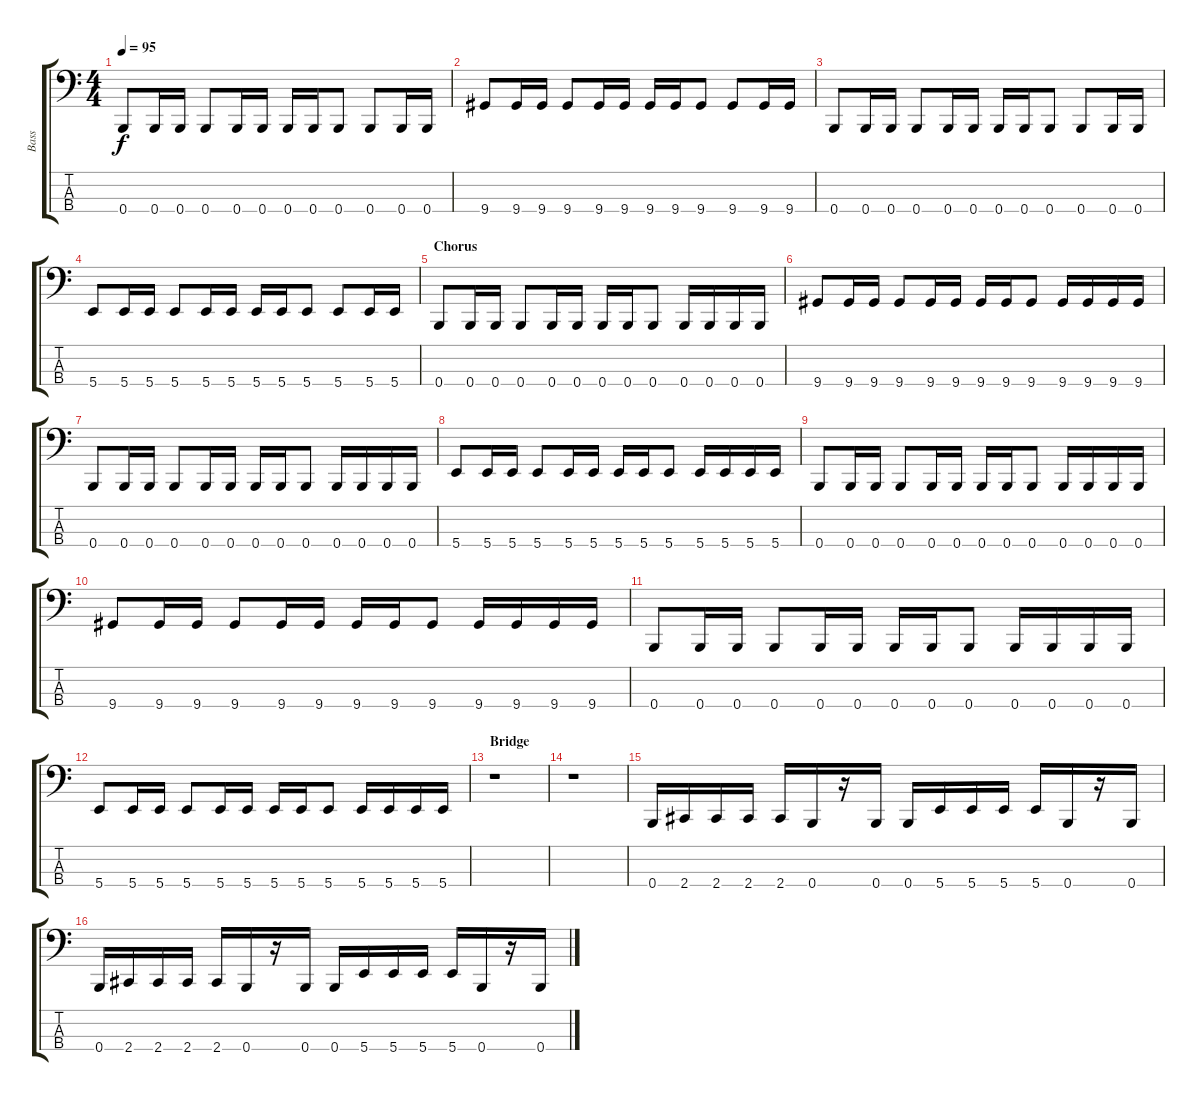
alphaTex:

\track ("Bass" "Bass") {instrument electricbassfinger}
\staff {score tabs}
\tuning (E2 B1 Gb1 B0) {hide}
\ts (4 4)
\tempo 95
\clef f4
\ks c
0.4.8{dy f} 0.4.16 0.4.16 0.4.8 0.4.16 0.4.16 0.4.16 0.4.16 0.4.8 0.4.8 0.4.16 0.4.16 |
9.4.8 9.4.16 9.4.16 9.4.8 9.4.16 9.4.16 9.4.16 9.4.16 9.4.8 9.4.8 9.4.16 9.4.16 |
0.4.8 0.4.16 0.4.16 0.4.8 0.4.16 0.4.16 0.4.16 0.4.16 0.4.8 0.4.8 0.4.16 0.4.16 |
5.4.8 5.4.16 5.4.16 5.4.8 5.4.16 5.4.16 5.4.16 5.4.16 5.4.8 5.4.8 5.4.16 5.4.16 |
\section ("" "Chorus")
0.4.8 0.4.16 0.4.16 0.4.8 0.4.16 0.4.16 0.4.16 0.4.16 0.4.8 0.4.16 0.4.16 0.4.16 0.4.16 |
9.4.8 9.4.16 9.4.16 9.4.8 9.4.16 9.4.16 9.4.16 9.4.16 9.4.8 9.4.16 9.4.16 9.4.16 9.4.16 |
0.4.8 0.4.16 0.4.16 0.4.8 0.4.16 0.4.16 0.4.16 0.4.16 0.4.8 0.4.16 0.4.16 0.4.16 0.4.16 |
5.4.8 5.4.16 5.4.16 5.4.8 5.4.16 5.4.16 5.4.16 5.4.16 5.4.8 5.4.16 5.4.16 5.4.16 5.4.16 |
0.4.8 0.4.16 0.4.16 0.4.8 0.4.16 0.4.16 0.4.16 0.4.16 0.4.8 0.4.16 0.4.16 0.4.16 0.4.16 |
9.4.8 9.4.16 9.4.16 9.4.8 9.4.16 9.4.16 9.4.16 9.4.16 9.4.8 9.4.16 9.4.16 9.4.16 9.4.16 |
0.4.8 0.4.16 0.4.16 0.4.8 0.4.16 0.4.16 0.4.16 0.4.16 0.4.8 0.4.16 0.4.16 0.4.16 0.4.16 |
5.4.8 5.4.16 5.4.16 5.4.8 5.4.16 5.4.16 5.4.16 5.4.16 5.4.8 5.4.16 5.4.16 5.4.16 5.4.16 |
\section ("" "Bridge")
r.1 |
r.1 |
0.4.16 2.4.16 2.4.16 2.4.16 2.4.16 0.4.16 r.16 0.4.16 0.4.16 5.4.16 5.4.16 5.4.16 5.4.16 0.4.16 r.16 0.4.16 |
0.4.16 2.4.16 2.4.16 2.4.16 2.4.16 0.4.16 r.16 0.4.16 0.4.16 5.4.16 5.4.16 5.4.16 5.4.16 0.4.16 r.16 0.4.16
